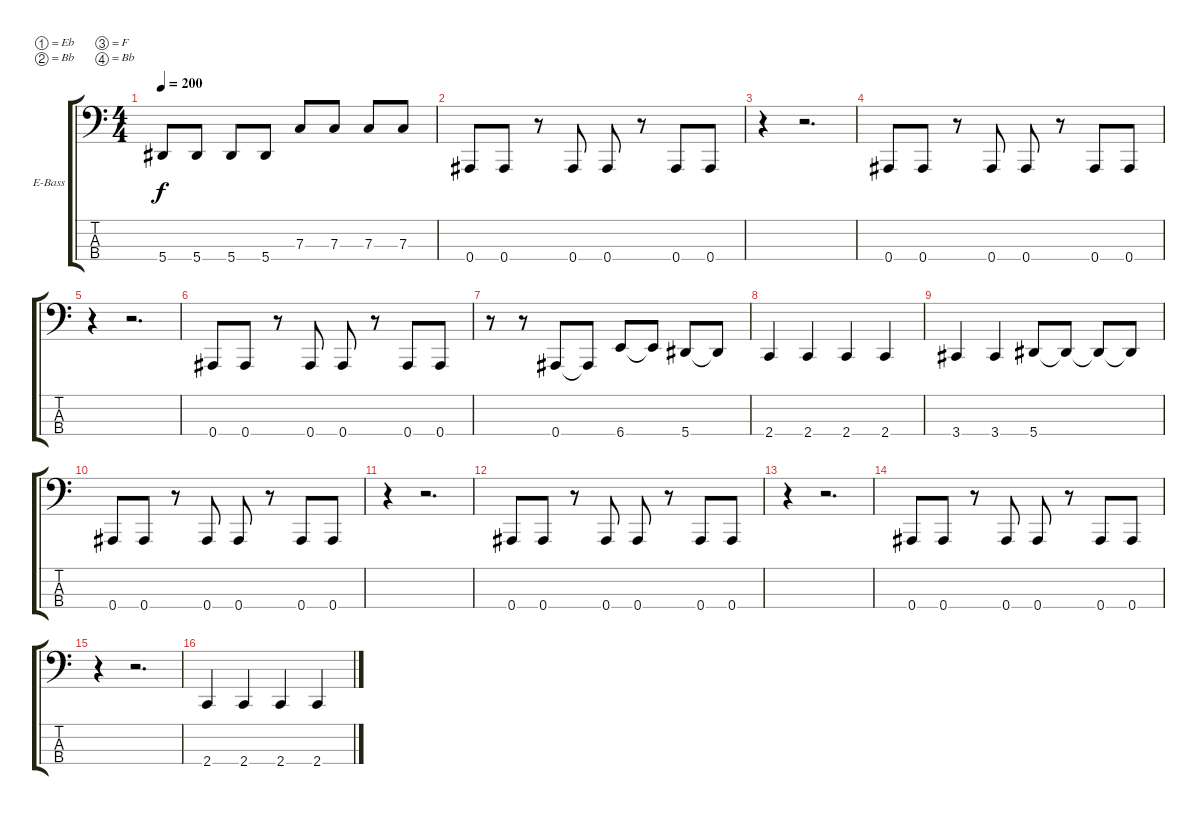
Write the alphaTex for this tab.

\defaultSystemsLayout 4
\bracketExtendMode groupsimilarinstruments
\firstSystemTrackNameOrientation horizontal
\otherSystemsTrackNameOrientation horizontal
\track ("Electric Bass" "E-Bass") {instrument electricbassfinger}
\staff {score tabs}
\tuning (Eb2 Bb1 F1 Bb0)
\ts (4 4)
\tempo 200
\clef f4
\scale
0.333333
\ks c
5.4.8{dy f} 5.4.8 5.4.8 5.4.8 7.3.8 7.3.8 7.3.8 7.3.8 |
\scale
0.333333 0.4.8 0.4.8 r.8 0.4.8 0.4.8 r.8 0.4.8 0.4.8 |
\scale
0.333333 r.4 r.2{d} |
\scale
0.333333 0.4.8 0.4.8 r.8 0.4.8 0.4.8 r.8 0.4.8 0.4.8 |
\scale
0.333333 r.4 r.2{d} |
\scale
0.333333 0.4.8 0.4.8 r.8 0.4.8 0.4.8 r.8 0.4.8 0.4.8 |
\scale
0.333333 r.8 r.8 0.4.8 0.4{t}.8 6.4.8 6.4{t}.8 5.4.8 5.4{t}.8 |
\scale
0.333333 2.4.4 2.4.4 2.4.4 2.4.4 |
\scale
0.333333 3.4.4 3.4.4 5.4.8 5.4{t}.8 5.4{t}.8 5.4{t}.8 |
\scale
0.333333 0.4.8 0.4.8 r.8 0.4.8 0.4.8 r.8 0.4.8 0.4.8 |
\scale
0.333333 r.4 r.2{d} |
\scale
0.333333 0.4.8 0.4.8 r.8 0.4.8 0.4.8 r.8 0.4.8 0.4.8 |
\scale
0.333333 r.4 r.2{d} |
\scale
0.333333 0.4.8 0.4.8 r.8 0.4.8 0.4.8 r.8 0.4.8 0.4.8 |
\scale
0.333333 r.4 r.2{d} |
\scale
0.333333 2.4.4 2.4.4 2.4.4 2.4.4
